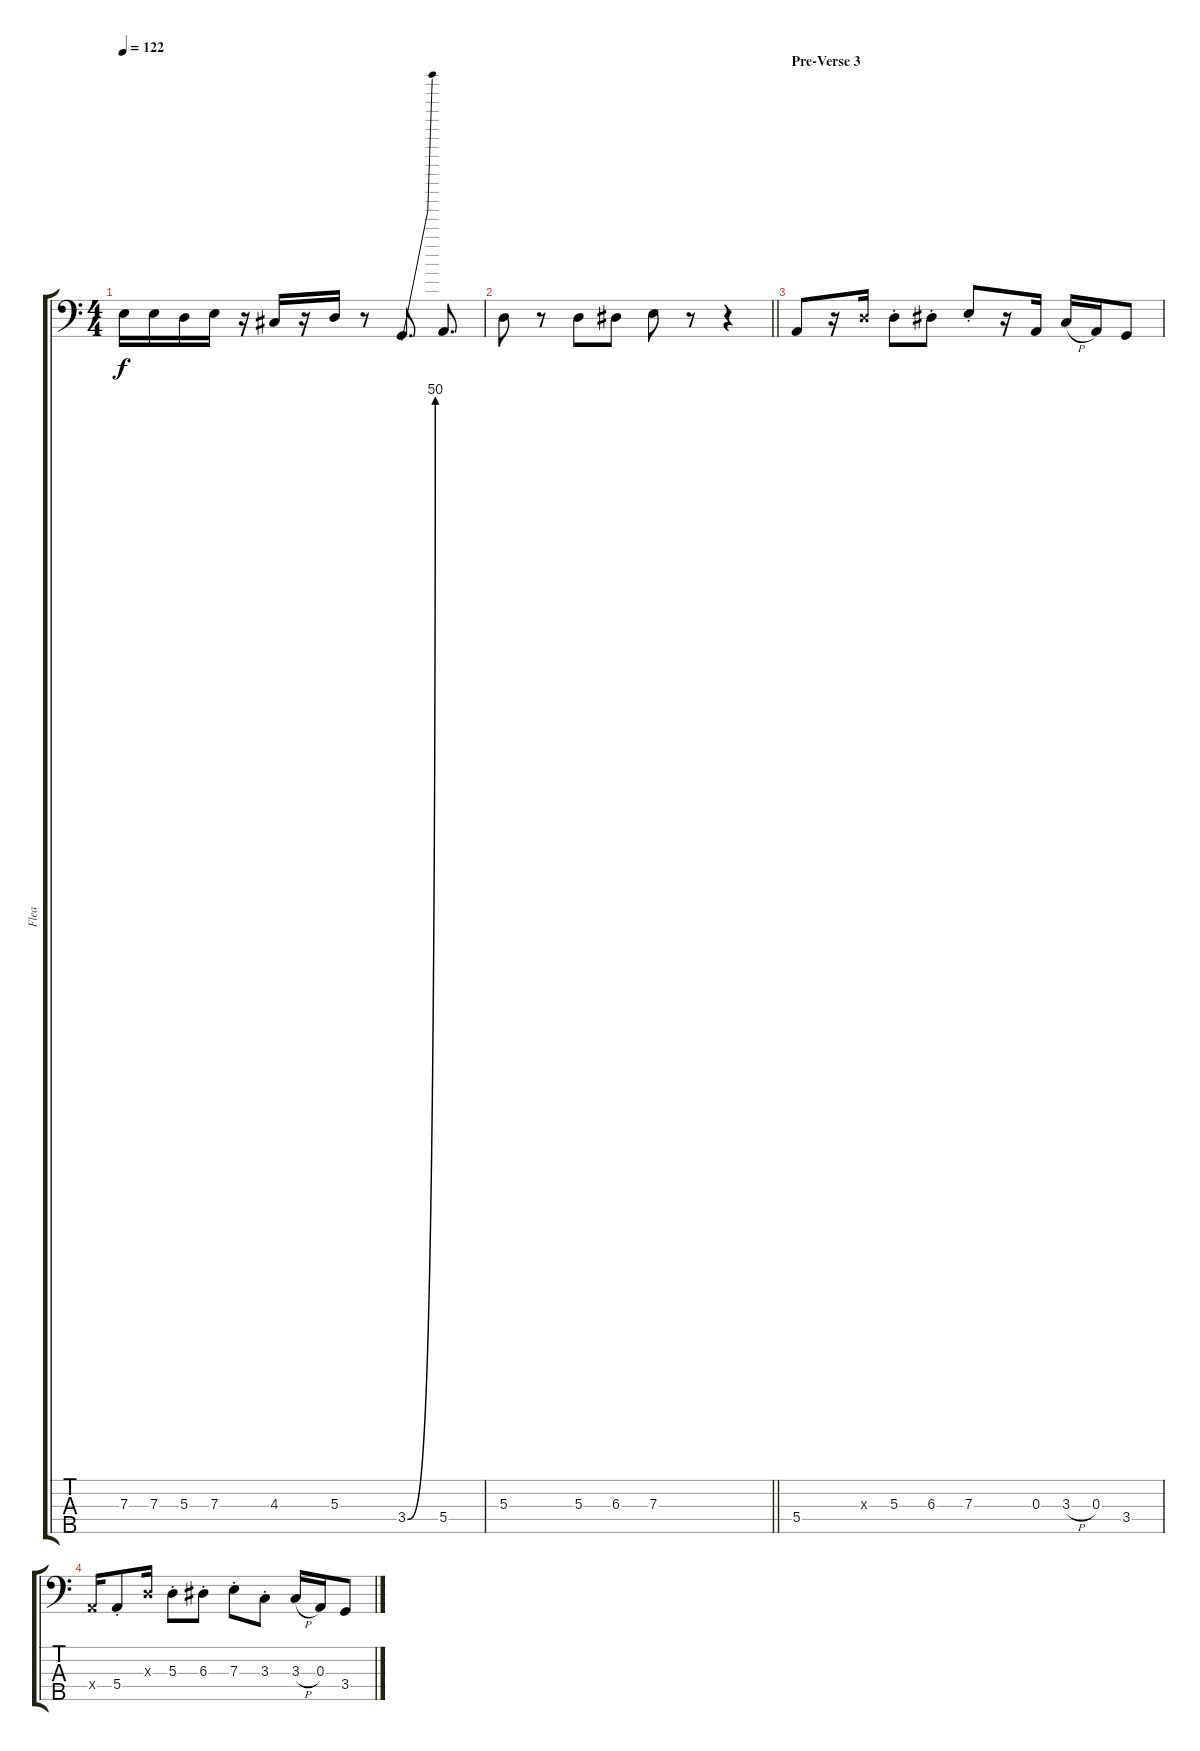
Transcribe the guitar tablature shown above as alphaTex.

\track ("Flea" "Flea") {instrument electricbassfinger}
\staff {score tabs}
\tuning (G2 D2 A1 E1 B0) {hide}
\ts (4 4)
\tempo 122
\clef f4
\ks c
7.3.16{dy f} 7.3.16 5.3.16 7.3.16 r.16 4.3.16 r.16 5.3.16 r.8 3.4{be (bend 0 0 300 200)}.8{d} 5.4.8{d} |
\barLineRight lightlight
5.3.8 r.8 5.3.8 6.3.8 7.3.8 r.8 r.4 |
\section ("" "Pre-Verse 3")
5.4.8 r.16 5.3{x}.16 5.3{st}.8 6.3{st}.8 7.3{st}.8 r.16 0.3.16 3.3{h}.16 0.3.16 3.4.8 |
5.4{x}.16 5.4{st}.8 5.3{x}.16 5.3{st}.8 6.3{st}.8 7.3{st}.8 3.3{st}.8 3.3{h}.16 0.3.16 3.4.8
